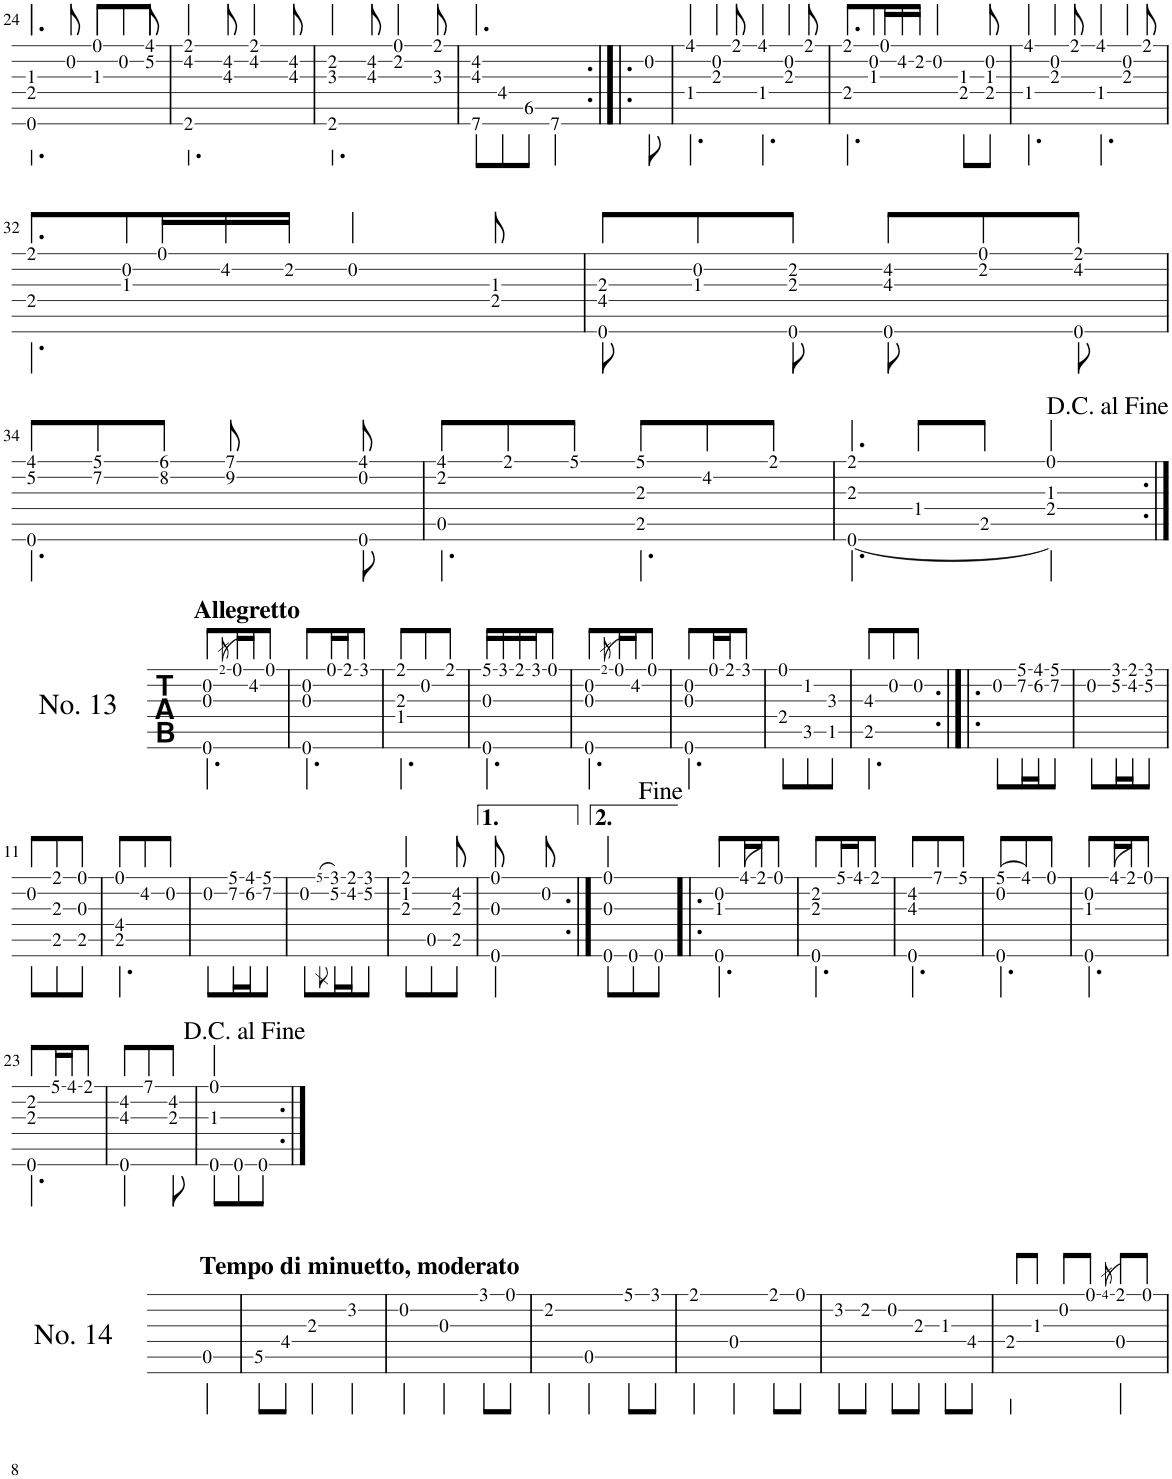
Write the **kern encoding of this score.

**kern
*part1
*staff1
*I"Guitar
*I'Guit.
!!LO:PB:g=z
*
*k[f#c#g#d#]
*M6/8
=24
*^
*	*^
4G#/	2.EE\	4.E/
8B/	.	.
8e/L	.	4G#/
8B/	.	.
8g#/J	.	8e/
*	*v	*v
=25	=25
4d#/ 4f#/	2.FF#\
8B/ 8d#/	.
4d#/ 4f#/	.
8B/ 8d#/	.
=26	=26
4A#X/ 4c#/	2.FF#\
8B/ 8d#/	.
4c#/ 4e/	.
8A#/ 8f#/	.
=27	=27
4.B/ 4.d#/	8BB\L
.	8F#\
.	8D#\J
4r	4BB\
*v	*v
=28:|!|:
8B\
=29
*^
*	*^
4g#/	4.D#\	8r
.	.	4A/ 4B/
8f#/	.	.
4g#/	4.D#\	8r
.	.	4A/ 4B/
8f#/	.	.
=30	=30	=30
8.f#/L	4.E\	8r
.	.	4G#/ 4B/
16e/L	.	.
16d#/	.	.
16c#/JJ	.	.
4B/	8r	8ryy
.	8E\ 8G#\L	4ryy
8B/	8E\ 8G#\J	.
=31	=31	=31
4g#/	4.D#\	8r
.	.	4A/ 4B/
8f#/	.	.
4g#/	4.D#\	8r
.	.	4A/ 4B/
8f#/	.	.
!!LO:LB:g=z	!!	!!
=32	=32	=32
8.f#/L	4.E\	8r
.	.	4G#/ 4B/
16e/L	.	.
16d#/	.	.
16c#/JJ	.	.
4B/	8ryy	8ryy
.	8ryy	4ryy
8E/ 8G#/	8ryy	.
*	*v	*v
=33	=33
8F#/ 8A/L	8EE\
8G#/ 8B/	8r
8A/ 8c#/J	8EE\
8B/ 8d#/L	8EE\
8c#/ 8e/	8r
8d#/ 8f#/J	8EE\
!!LO:LB:g=z	!!
=34	=34
8e/ 8g#/L	4.EE\
8f#/ 8a/	.
8f##X/ 8a#X/J	.
8g#/ 8b/	4r
8r	.
8B/ 8g#/	8EE\
=35	=35
8g#/L	4.AA\ 4.c#\
8f#/	.
8a/J	.
8a/L	4.BB\ 4.A\
8d#/	.
8f#/J	.
=36	=36
*	*^
4.A/ 4.f#/	[4.EE\	8r
.	.	8D#/L
.	.	8BB/J
4E/ 4G#/ 4e/	4EE\]	8ryy
.	.	8ryy
*v	*v	*v
!!LO:LB:g=z
=1:|!
*stria6
*k[f#]
*M3/8
*^
*	*^
!LO:TX:a:t=No. 13	!	!
!LO:TX:a:B:t=Allegretto	!	!
*	*v	*v
8B/L	4.EE\ 4.G\
(8qf#/	.
16e/L)	.
16d#X/J	.
8e/J	.
=2	=2
8B/L	4.EE\ 4.G\
16e/L	.
16f#/J	.
8g/J	.
=3	=3
8f#/L	4.D#X\ 4.A\
8B/	.
8f#/J	.
=4	=4
16a/LL	4.EE\ 4.G\
16g/	.
16f#/	.
16g/J	.
8e/J	.
=5	=5
8B/L	4.EE\ 4.G\
(8qf#/	.
16e/L)	.
16d#X/J	.
8e/J	.
=6	=6
8B/L	4.EE\ 4.G\
16e/L	.
16f#/J	.
8g/J	.
*v	*v
=7
8E\ 8e\L
8C\ 8c\
8AA#X\ 8A#X\J
=8
*^
8B/L	4.BB\
8B/	.
8B/J	.
*v	*v
=9:|!|:
8B\L
16f#\ 16a\L
16e#X\ 16g#X\J
8f#\ 8a\J
=10
8B\L
16e\ 16g\L
16d#X\ 16f#\J
8e\ 8g\J
!!LO:LB:g=z
=11
*^
8B/L	8B\L
8A/ 8f#/	8BB\
8G/ 8e/J	8BB\J
=12	=12
8e/L	4.BB\ 4.F#\
8d#X/	.
8B/J	.
*v	*v
=13
8B\L
16f#\ 16a\L
16e#X\ 16g#X\J
8f#\ 8a\J
=14
8B\L
(8qa\
16e\ 16g\L)
16d#X\ 16f#\J
8e\ 8g\J
=15
*^
4c/ 4f#/	8A\L
.	8AA\
8A/ 8d#X/	8BB\J
=16	=16
8G/ 8e/	4EE\
8r	.
8B/	8r
=17:|!	=17:|!
4G/ 4e/	8EE\L
.	8EE\
8r	8EE\J
=18!|:	=18!|:
*k[f#c#g#d#]	*
8B/L	4.EE\ 4.G#\
(16g#/L	.
16f#/J)	.
8e/J	.
=19	=19
8c#/L	4.EE\ 4.A\
16a/L	.
16g#/J	.
8f#/J	.
=20	=20
8d#/L	4.EE\ 4.B\
8b/	.
8a/J	.
=21	=21
(8a/L	4.EE\ 4.B\
8g#/)	.
8e/J	.
=22	=22
8B/L	4.EE\ 4.G#\
(16g#/L	.
16f#/J)	.
8e/J	.
!!LO:LB:g=z	!!
=23	=23
8c#/L	4.EE\ 4.A\
16a/L	.
16g#/J	.
8f#/J	.
=24	=24
8d#/L	4EE\ 4B\
8b/	.
8d#/J	8A\
=25	=25
4G#/ 4e/	8EE\L
.	8EE\
8r	8EE\J
*v	*v
!!LO:LB:g=z
=1:|!
*stria6
*k[f#c#]
*M3/4
*^
!LO:TX:a:t=No. 14	!
!LO:TX:a:B:t=Tempo di minuetto, moderato	!
*v	*v
4AA\
=2
8D\L
8F#\J
4A\
4d\
=3
4B\
4G\
8g\L
8e\J
=4
4c#\
4AA\
8a\L
8g\J
=5
4f#\
4D\
8f#\L
8e\J
=6
8d\L
8c#\J
8B\L
8A\J
8G#X\L
8F#\J
=7
*^
8E/L	2E\
8G#X/J	.
8B/L	.
8e/J	.
(8qg#X/	.
8f#/L)	4D\
8e/J	.
*v	*v
=
*-
